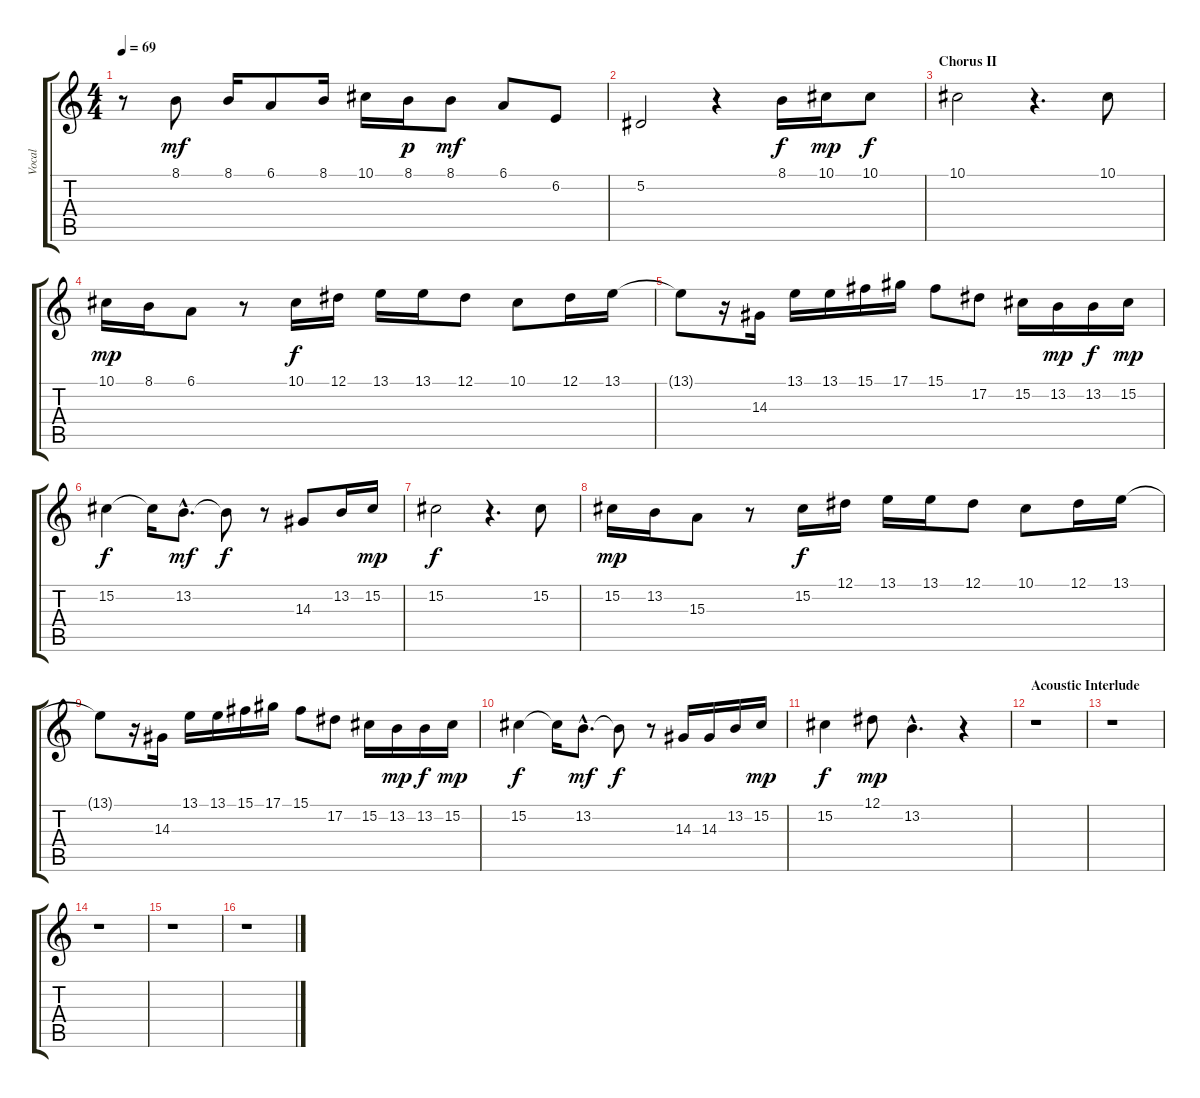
\track ("Vocal" "Vocal") {instrument flute}
\staff {score tabs}
\tuning (Eb4 Bb3 Gb3 Db3 Ab2 Eb2) {hide}
\ts (4 4)
\tempo 69
\clef g2
\ks c
r.8{dy mf} 8.1.8 8.1.16 6.1.8 8.1.16 10.1.16 8.1.16{dy p} 8.1.8{dy mf} 6.1.8 6.2.8 |
5.2.2 r.4 8.1.16{dy f} 10.1.16{dy mp} 10.1.8{dy f} |
\section ("" "Chorus II")
10.1.2 r.4{d} 10.1.8 |
10.1.16{dy mp} 8.1.16 6.1.8 r.8 10.1.16{dy f} 12.1.16 13.1.16 13.1.16 12.1.8 10.1.8 12.1.16 13.1.16 |
13.1{t}.8 r.16 14.3.16 13.1.16 13.1.16 15.1.16 17.1.16 15.1.8 17.2.8 15.2.16 13.2.16{dy mp} 13.2.16{dy f} 15.2.16{dy mp} |
15.2.4{dy f} 15.2{t}.16 13.2{hac}.8{d dy mf} 13.2{t}.8{dy f} r.8 14.3.8 13.2.16 15.2.16{dy mp} |
15.2.2{dy f} r.4{d} 15.2.8 |
15.2.16{dy mp} 13.2.16 15.3.8 r.8 15.2.16{dy f} 12.1.16 13.1.16 13.1.16 12.1.8 10.1.8 12.1.16 13.1.16 |
13.1{t}.8 r.16 14.3.16 13.1.16 13.1.16 15.1.16 17.1.16 15.1.8 17.2.8 15.2.16 13.2.16{dy mp} 13.2.16{dy f} 15.2.16{dy mp} |
15.2.4{dy f} 15.2{t}.16 13.2{hac}.8{d dy mf} 13.2{t}.8{dy f} r.8 14.3.16 14.3.16 13.2.16 15.2.16{dy mp} |
15.2.4{dy f} 12.1.8{dy mp} 13.2{hac}.4{d} r.4 |
\section ("" "Acoustic Interlude")
r.1 |
r.1 |
r.1 |
r.1 |
r.1
